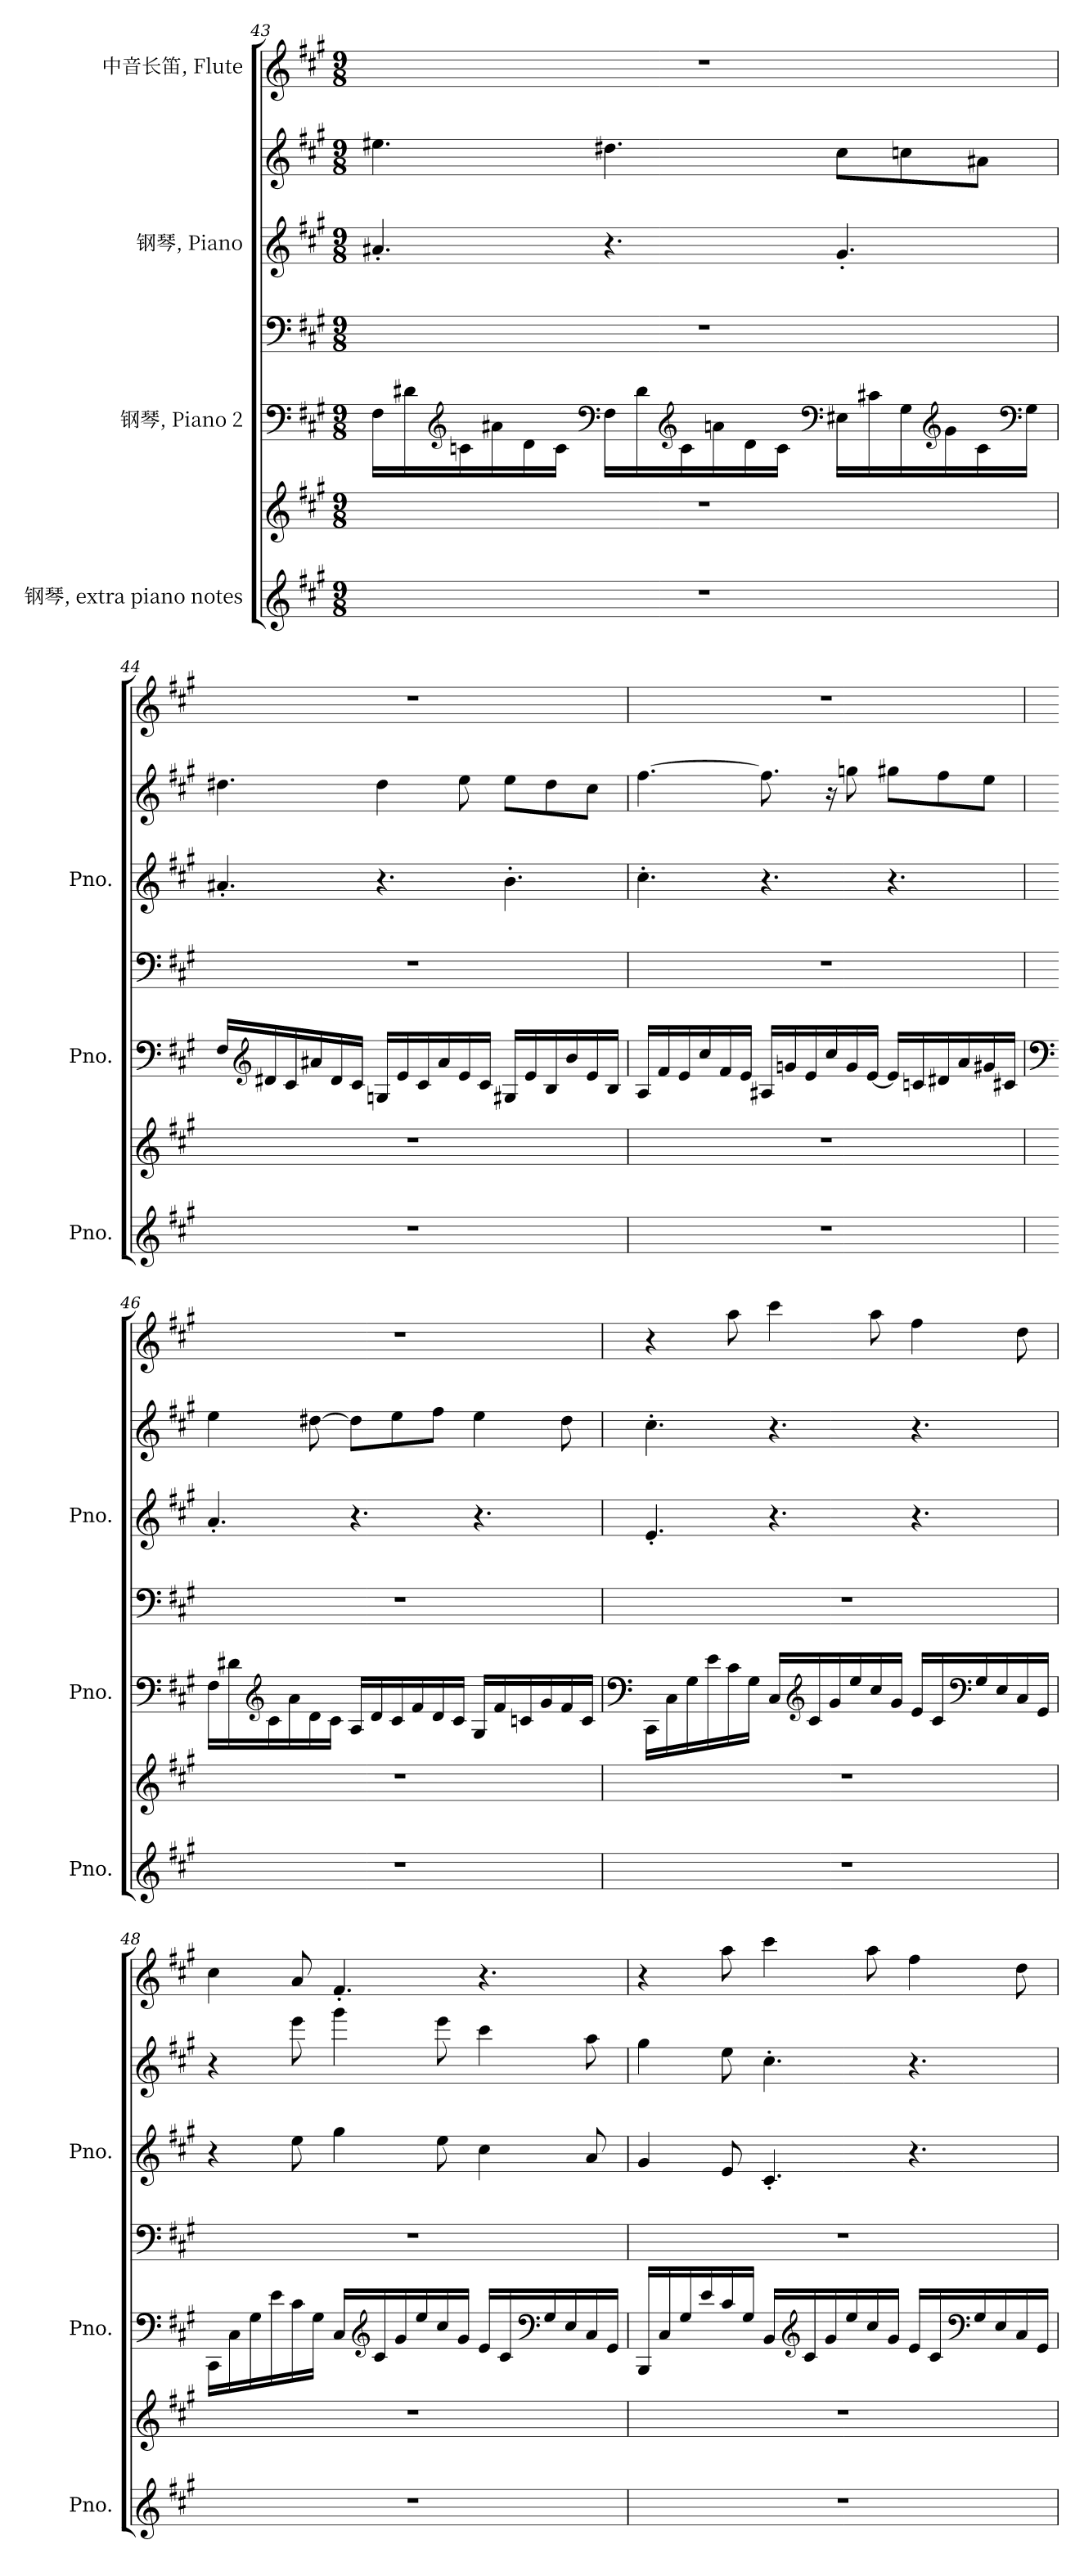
**kern	**kern	**kern	**kern	**kern	**kern	**kern
*part4	*part4	*part3	*part3	*part2	*part2	*part1
*staff7	*staff6	*staff5	*staff4	*staff3	*staff2	*staff1
*I"钢琴, extra piano notes	*	*I"钢琴, Piano 2	*	*I"钢琴, Piano	*	*I"中音长笛, Flute
*I'Pno.	*	*I'Pno.	*	*I'Pno.	*	*
!!LO:PB:g=z
*clefG2	*clefG2	*clefF4	*clefF4	*clefG2	*clefG2	*clefG2
*	*	*	*	*	*	*ITrd3c5
*k[f#c#g#]	*k[f#c#g#]	*k[f#c#g#]	*k[f#c#g#]	*k[f#c#g#]	*k[f#c#g#]	*k[f#c#g#d#]
*M9/8	*M9/8	*M9/8	*M9/8	*M9/8	*M9/8	*M9/8
=43	=43	=43	=43	=43	=43	=43
8%9r	8%9r	16F#\LL	8%9r	4.a#X'/	4.ee#X\	8%9r
.	.	16d#X\	.	.	.	.
*	*	*clefG2	*	*	*	*
.	.	16cn\	.	.	.	.
.	.	16a#X\	.	.	.	.
.	.	16d#\	.	.	.	.
.	.	16c\JJ	.	.	.	.
*	*	*clefF4	*	*	*	*
.	.	16F#\LL	.	4.r	4.dd#X\	.
.	.	16d#\	.	.	.	.
*	*	*clefG2	*	*	*	*
.	.	16c\	.	.	.	.
.	.	16an\	.	.	.	.
.	.	16d#\	.	.	.	.
.	.	16c\JJ	.	.	.	.
*	*	*clefF4	*	*	*	*
.	.	16E#X\LL	.	4.g#'/	8cc#\L	.
.	.	16c#X\	.	.	.	.
.	.	16G#\	.	.	8ccn\	.
*	*	*clefG2	*	*	*	*
.	.	16g#\	.	.	.	.
.	.	16c#\	.	.	8a#X\J	.
*	*	*clefF4	*	*	*	*
.	.	16G#\JJ	.	.	.	.
!!LO:PB:g=z
=44	=44	=44	=44	=44	=44	=44
8%9r	8%9r	16F#/LL	8%9r	4.a#X'/	4.dd#X\	8%9r
*	*	*clefG2	*	*	*	*
.	.	16d#X/	.	.	.	.
.	.	16c#/	.	.	.	.
.	.	16a#X/	.	.	.	.
.	.	16d#/	.	.	.	.
.	.	16c#/JJ	.	.	.	.
.	.	16Gn/LL	.	4.r	4dd#\	.
.	.	16e/	.	.	.	.
.	.	16c#/	.	.	.	.
.	.	16a#/	.	.	.	.
.	.	16e/	.	.	8ee\	.
.	.	16c#/JJ	.	.	.	.
.	.	16G#X/LL	.	4.b'\	8ee\L	.
.	.	16e/	.	.	.	.
.	.	16B/	.	.	8dd#\	.
.	.	16b/	.	.	.	.
.	.	16e/	.	.	8cc#\J	.
.	.	16B/JJ	.	.	.	.
!!LO:PB:g=z
=45	=45	=45	=45	=45	=45	=45
8%9r	8%9r	16A/LL	8%9r	4.cc#'\	[4.ff#\	8%9r
.	.	16f#/	.	.	.	.
.	.	16e/	.	.	.	.
.	.	16cc#/	.	.	.	.
.	.	16f#/	.	.	.	.
.	.	16e/JJ	.	.	.	.
.	.	16A#X/LL	.	4.r	8.ff#\]	.
.	.	16gn/	.	.	.	.
.	.	16e/	.	.	.	.
.	.	16cc#/	.	.	16r	.
.	.	16g/	.	.	8ggn\	.
.	.	[16e/JJ	.	.	.	.
.	.	16e/LL]	.	4.r	8gg#X\L	.
.	.	16cn/	.	.	.	.
.	.	16d#X/	.	.	8ff#\	.
.	.	16a/	.	.	.	.
.	.	16g#X/	.	.	8ee\J	.
.	.	16c#X/JJ	.	.	.	.
!!LO:PB:g=z
=46	=46	=46	=46	=46	=46	=46
*	*	*clefF4	*	*	*	*
8%9r	8%9r	16F#\LL	8%9r	4.a'/	4ee\	8%9r
.	.	16d#X\	.	.	.	.
*	*	*clefG2	*	*	*	*
.	.	16c#\	.	.	.	.
.	.	16a\	.	.	.	.
.	.	16d#\	.	.	[8dd#X\	.
.	.	16c#\JJ	.	.	.	.
.	.	16A/LL	.	4.r	8dd#\L]	.
.	.	16d#/	.	.	.	.
.	.	16c#/	.	.	8ee\	.
.	.	16f#/	.	.	.	.
.	.	16d#/	.	.	8ff#\J	.
.	.	16c#/JJ	.	.	.	.
.	.	16G#/LL	.	4.r	4ee\	.
.	.	16f#/	.	.	.	.
.	.	16cn/	.	.	.	.
.	.	16g#/	.	.	.	.
.	.	16f#/	.	.	8dd#\	.
.	.	16c/JJ	.	.	.	.
!!LO:PB:g=z
=47	=47	=47	=47	=47	=47	=47
*	*	*clefF4	*	*	*	*
8%9r	8%9r	16CC#\LL	8%9r	4.e'/	4.cc#'\	4r
.	.	16C#\	.	.	.	.
.	.	16G#\	.	.	.	.
.	.	16e\	.	.	.	.
.	.	16c#\	.	.	.	8ee\
.	.	16G#\JJ	.	.	.	.
.	.	16C#/LL	.	4.r	4.r	4gg#\
*	*	*clefG2	*	*	*	*
.	.	16c#/	.	.	.	.
.	.	16g#/	.	.	.	.
.	.	16ee/	.	.	.	.
.	.	16cc#/	.	.	.	8ee\
.	.	16g#/JJ	.	.	.	.
.	.	16e/LL	.	4.r	4.r	4cc#\
.	.	16c#/	.	.	.	.
*	*	*clefF4	*	*	*	*
.	.	16G#/	.	.	.	.
.	.	16E/	.	.	.	.
.	.	16C#/	.	.	.	8a\
.	.	16GG#/JJ	.	.	.	.
!!LO:PB:g=z
=48	=48	=48	=48	=48	=48	=48
8%9r	8%9r	16CC#\LL	8%9r	4r	4r	4g#\
.	.	16C#\	.	.	.	.
.	.	16G#\	.	.	.	.
.	.	16e\	.	.	.	.
.	.	16c#\	.	8ee\	8eee\	8e/
.	.	16G#\JJ	.	.	.	.
.	.	16C#/LL	.	4gg#\	4ggg#\	4.c#'/
*	*	*clefG2	*	*	*	*
.	.	16c#/	.	.	.	.
.	.	16g#/	.	.	.	.
.	.	16ee/	.	.	.	.
.	.	16cc#/	.	8ee\	8eee\	.
.	.	16g#/JJ	.	.	.	.
.	.	16e/LL	.	4cc#\	4ccc#\	4.r
.	.	16c#/	.	.	.	.
*	*	*clefF4	*	*	*	*
.	.	16G#/	.	.	.	.
.	.	16E/	.	.	.	.
.	.	16C#/	.	8a/	8aa\	.
.	.	16GG#/JJ	.	.	.	.
!!LO:PB:g=z
=49	=49	=49	=49	=49	=49	=49
8%9r	8%9r	16BBB/LL	8%9r	4g#/	4gg#\	4r
.	.	16C#/	.	.	.	.
.	.	16G#/	.	.	.	.
.	.	16e/	.	.	.	.
.	.	16c#/	.	8e/	8ee\	8ee\
.	.	16G#/JJ	.	.	.	.
.	.	16BB/LL	.	4.c#'/	4.cc#'\	4gg#\
*	*	*clefG2	*	*	*	*
.	.	16c#/	.	.	.	.
.	.	16g#/	.	.	.	.
.	.	16ee/	.	.	.	.
.	.	16cc#/	.	.	.	8ee\
.	.	16g#/JJ	.	.	.	.
.	.	16e/LL	.	4.r	4.r	4cc#\
.	.	16c#/	.	.	.	.
*	*	*clefF4	*	*	*	*
.	.	16G#/	.	.	.	.
.	.	16E/	.	.	.	.
.	.	16C#/	.	.	.	8a\
.	.	16GG#/JJ	.	.	.	.
=	=	=	=	=	=	=
*-	*-	*-	*-	*-	*-	*-
